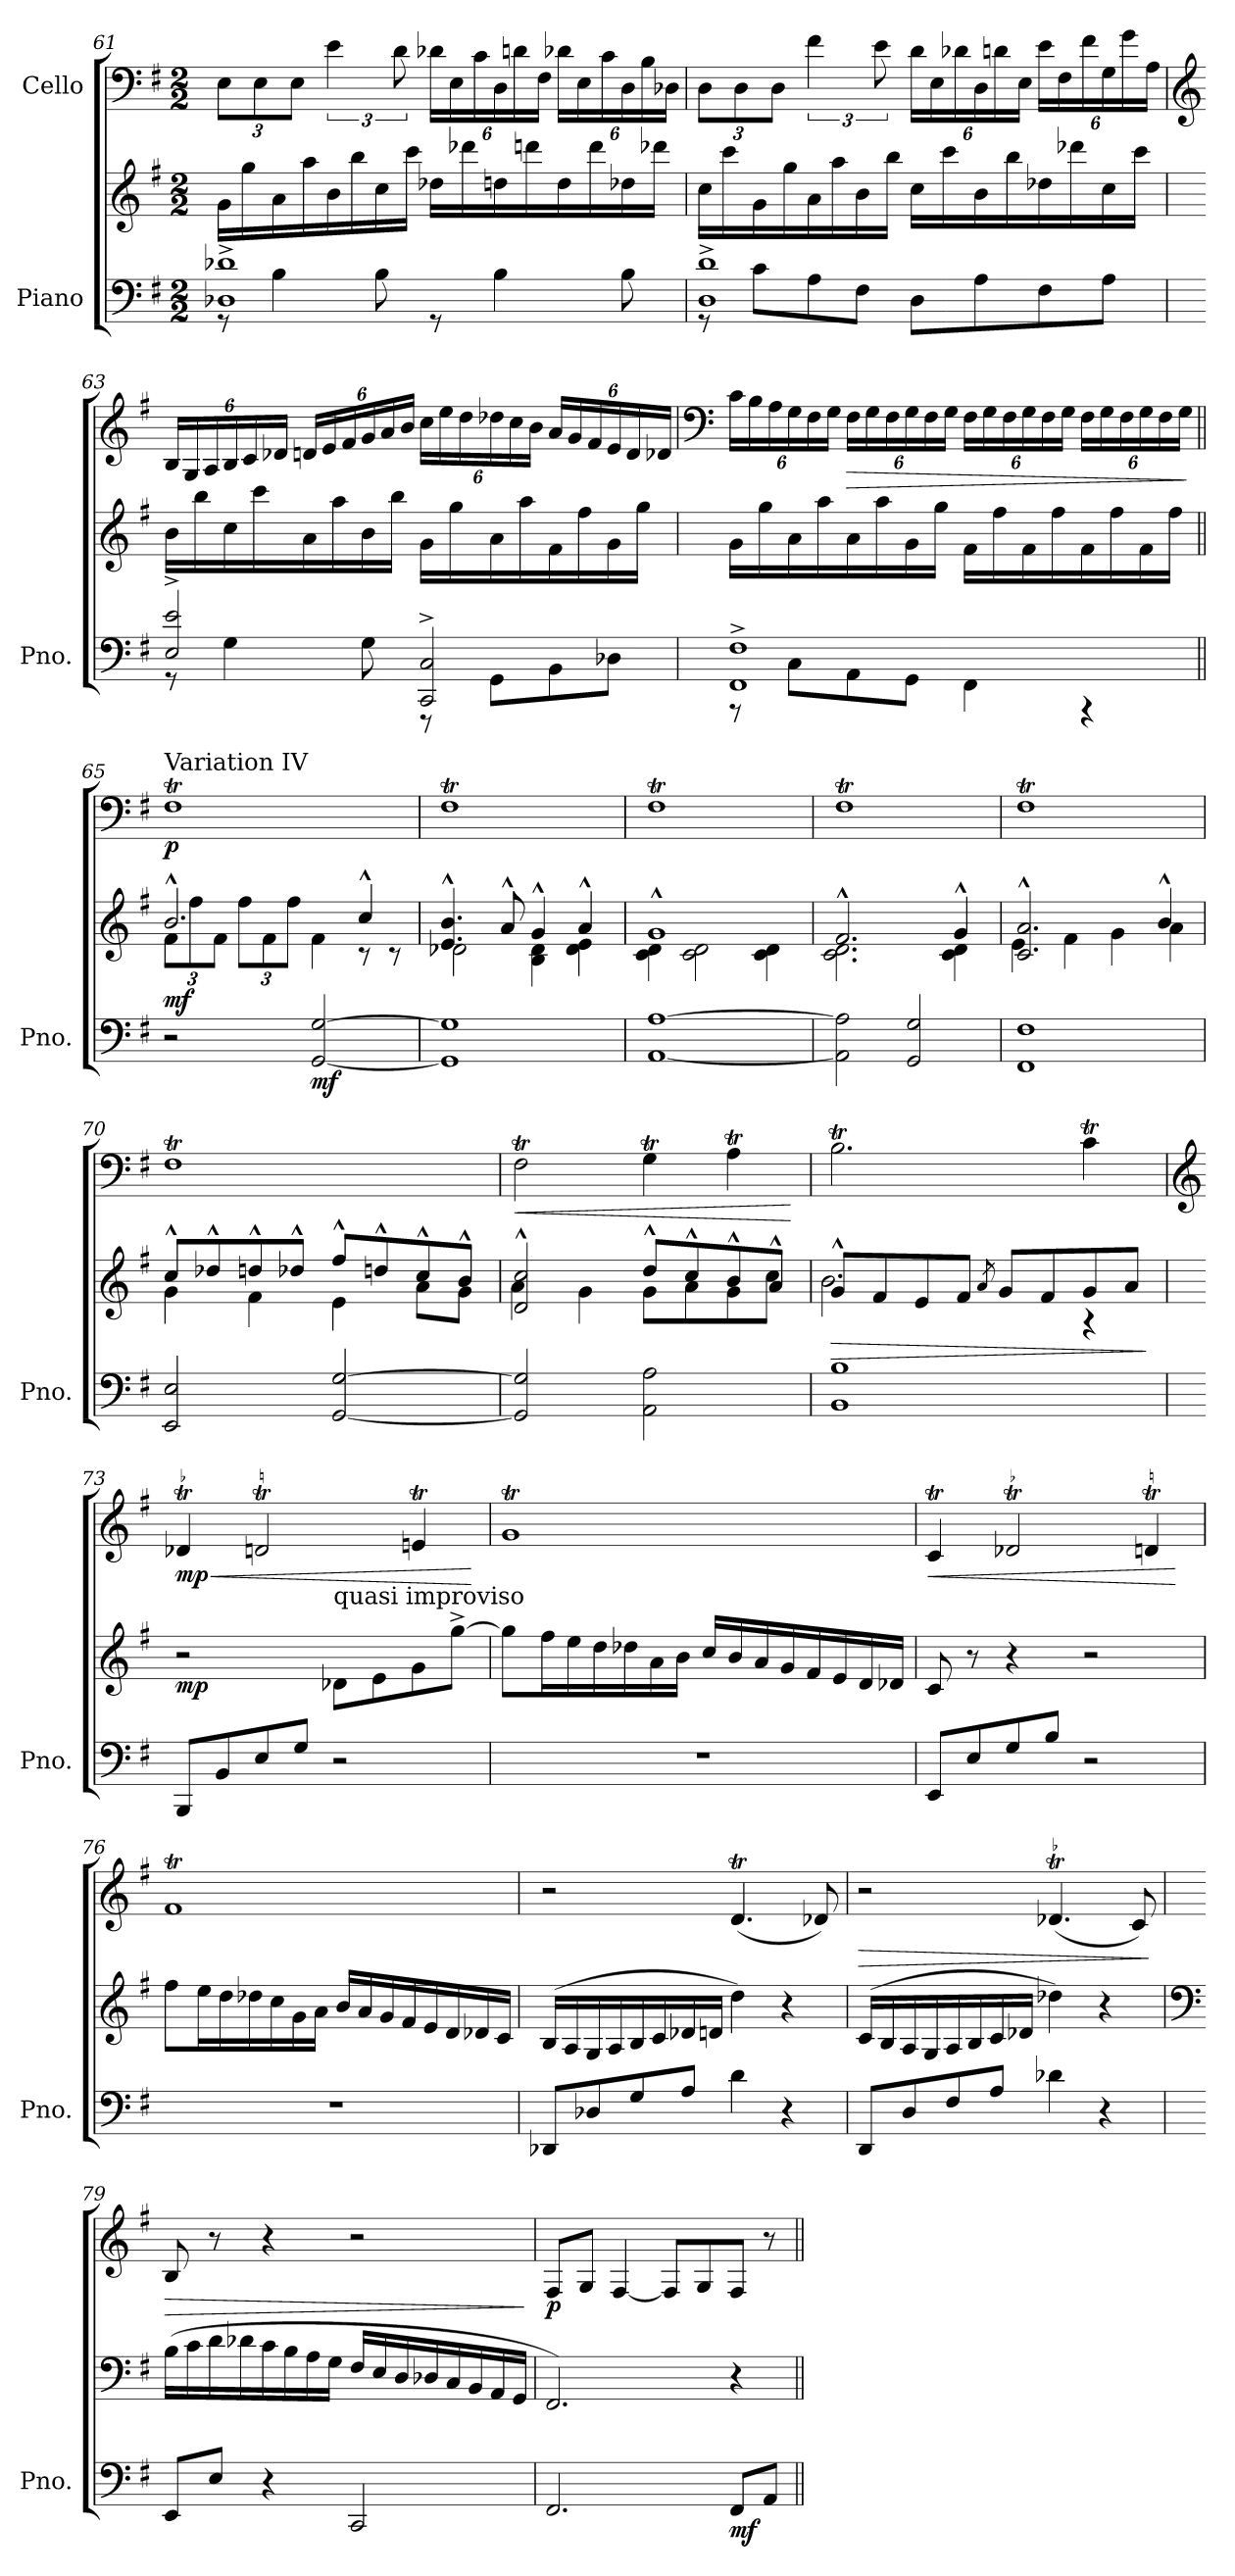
**kern	**kern	**dynam	**kern	**dynam
*part2	*part2	*part2	*part1	*part1
*staff3	*staff2	*staff2/3	*staff1	*staff1
*I"Piano	*	*	*I"Cello	*
*I'Pno.	*	*	*	*
*clefF4	*clefG2	*	*clefF4	*
*k[f#]	*k[f#]	*	*k[f#]	*
*M2/2	*M2/2	*	*M2/2	*
=61	=61	=61	=61	=61
*^	*	*	*	*
1D-X^ 1d-X^	8r	16gLL	.	12EL	.
.	.	16gg	.	.	.
.	.	.	.	12E	.
.	4B	16a	.	.	.
.	.	.	.	12EJ	.
.	.	16aa	.	.	.
.	.	16b	.	6e	.
.	.	16bb	.	.	.
.	8B	16cc	.	.	.
.	.	.	.	12d	.
.	.	16cccJJ	.	.	.
.	8r	16dd-XLL	.	24d-XLL	.
.	.	.	.	24E	.
.	.	16ddd-X	.	.	.
.	.	.	.	24c	.
.	4B	16ddn	.	24D	.
.	.	.	.	24dn	.
.	.	16dddn	.	.	.
.	.	.	.	24F#JJ	.
.	.	16dd	.	24d-XLL	.
.	.	.	.	24E	.
.	.	16ddd	.	.	.
.	.	.	.	24c	.
.	8B	16dd-X	.	24D	.
.	.	.	.	24B	.
.	.	16ddd-XJJ	.	.	.
.	.	.	.	24D-XJJ	.
=62	=62	=62	=62	=62	=62
1D^ 1d^	8r	16ccLL	.	12DL	.
.	.	16ccc	.	.	.
.	.	.	.	12D	.
.	8cL	16g	.	.	.
.	.	.	.	12DJ	.
.	.	16gg	.	.	.
.	8A	16a	.	6f#	.
.	.	16aa	.	.	.
.	8F#J	16b	.	.	.
.	.	.	.	12e	.
.	.	16bbJJ	.	.	.
.	8DL	16ccLL	.	24dLL	.
.	.	.	.	24E	.
.	.	16ccc	.	.	.
.	.	.	.	24d-X	.
.	8A	16b	.	24D	.
.	.	.	.	24dn	.
.	.	16bb	.	.	.
.	.	.	.	24EJJ	.
.	8F#	16dd-X	.	24eLL	.
.	.	.	.	24F#	.
.	.	16ddd-X	.	.	.
.	.	.	.	24f#	.
.	8AJ	16cc	.	24G	.
.	.	.	.	24g	.
.	.	16cccJJ	.	.	.
.	.	.	.	24AJJ	.
=63	=63	=63	=63	=63	=63
*	*	*	*	*clefG2	*
2E^ 2e^	8r	16bLL	.	24BLL	.
.	.	.	.	24G	.
.	.	16bb	.	.	.
.	.	.	.	24A	.
.	4G	16cc	.	24B	.
.	.	.	.	24c	.
.	.	16ccc	.	.	.
.	.	.	.	24d-XJJ	.
.	.	16a	.	24dnLL	.
.	.	.	.	24e	.
.	.	16aa	.	.	.
.	.	.	.	24f#	.
.	8G	16b	.	24g	.
.	.	.	.	24a	.
.	.	16bbJJ	.	.	.
.	.	.	.	24bJJ	.
2CC^ 2C^	8r	16gLL	.	24ccLL	.
.	.	.	.	24ee	.
.	.	16gg	.	.	.
.	.	.	.	24dd	.
.	8GGL	16a	.	24dd-X	.
.	.	.	.	24cc	.
.	.	16aa	.	.	.
.	.	.	.	24bJJ	.
.	8BB	16f#	.	24aLL	.
.	.	.	.	24g	.
.	.	16ff#	.	.	.
.	.	.	.	24f#	.
.	8D-XJ	16g	.	24e	.
.	.	.	.	24d	.
.	.	16ggJJ	.	.	.
.	.	.	.	24d-XJJ	.
=64	=64	=64	=64	=64	=64
*	*	*	*	*clefF4	*
1FF#^ 1F#^	8r	16gLL	.	24cLL	.
.	.	.	.	24B	.
.	.	16gg	.	.	.
.	.	.	.	24A	.
.	8CL	16a	.	24G	.
.	.	.	.	24F#	.
.	.	16aa	.	.	.
.	.	.	.	24GJJ	.
!	!	!	!	!	!LO:HP:b
.	8AA	16a	.	24F#LL	>
.	.	.	.	24G	.
.	.	16aa	.	.	.
.	.	.	.	24F#	.
.	8GGJ	16g	.	24G	.
.	.	.	.	24F#	.
.	.	16ggJJ	.	.	.
.	.	.	.	24GJJ	.
.	4FF#	16f#LL	.	24F#LL	.
.	.	.	.	24G	.
.	.	16ff#	.	.	.
.	.	.	.	24F#	.
.	.	16f#	.	24G	.
.	.	.	.	24F#	.
.	.	16ff#	.	.	.
.	.	.	.	24GJJ	.
.	4r	16f#	.	24F#LL	.
.	.	.	.	24G	.
.	.	16ff#	.	.	.
.	.	.	.	24F#	.
.	.	16f#	.	24G	.
.	.	.	.	24F#	.
.	.	16ff#JJ	.	.	.
.	.	.	.	24GJJ	.
*v	*v	*	*	*	*
.	.	.	.	]
!!LO:LB:g=z
=65||	=65||	=65||	=65||	=65||
*	*^	*	*	*
!	!	!	!	!LO:TX:a:t=Variation IV	!
!	!	!	!LO:DY:b	!	!LO:DY:b
2r	2.b^^	12f#L	mf	1F#t	p
.	.	12ff#	.	.	.
.	.	12f#J	.	.	.
.	.	12ff#L	.	.	.
.	.	12f#	.	.	.
.	.	12ff#J	.	.	.
!	!	!	!LO:DY:b=2	!	!
[2GG [2G	.	4f#	mf	.	.
.	4cc^^	8r	.	.	.
.	.	8r	.	.	.
=66	=66	=66	=66	=66	=66
1GG] 1G]	4.b^^ 4.e^^	2d-X	.	1F#t	.
.	8a^^	.	.	.	.
.	4g^^	4d- 4B	.	.	.
.	4a^^	4d- 4e	.	.	.
=67	=67	=67	=67	=67	=67
[1AA [1A	1g^^	4d 4c	.	1F#t	.
.	.	2c 2d	.	.	.
.	.	4c 4d	.	.	.
=68	=68	=68	=68	=68	=68
2AA] 2A]	2.f#^^	2.c 2.d	.	1F#t	.
2GG 2G	.	.	.	.	.
.	4g^^	4c 4d	.	.	.
=69	=69	=69	=69	=69	=69
1FF# 1F#	2.a^^ 2.c^^	4e	.	1F#t	.
.	.	4f#	.	.	.
.	.	4g	.	.	.
.	4b^^	4a	.	.	.
=70	=70	=70	=70	=70	=70
2EE 2E	8cc^^L	4g	.	1F#t	.
.	8dd-X^^	.	.	.	.
.	8ddn^^	4f#	.	.	.
.	8dd-X^^J	.	.	.	.
[2GG [2G	8ff#^^L	4e	.	.	.
.	8ddn^^	.	.	.	.
.	8cc^^	8aL	.	.	.
.	8b^^J	8gJ	.	.	.
=71	=71	=71	=71	=71	=71
!	!	!	!	!	!LO:HP:b
2GG] 2G]	2cc^^ 2d^^	4a	.	2F#t	<
.	.	4g	.	.	.
2AA 2A	8dd^^L	8gL	.	4GT	.
.	8cc^^	8a	.	.	.
.	8b^^	8g	.	4AT	.
.	8a^^J	8ccJ	.	.	.
*	*v	*v	*	*	*
.	.	.	.	[
=72	=72	=72	=72	=72
!	!	!LO:HP:b	!	!
*	*^	*	*	*
1BB 1B	8g^^L	2.b	>	2.Bt	.
.	8f#	.	.	.	.
.	8e	.	.	.	.
.	8f#J	.	.	.	.
.	8qa	.	.	.	.
.	8gL	.	.	.	.
.	8f#	.	.	.	.
.	8g	4r	.	4cT	.
.	8aJ	.	.	.	.
*	*v	*v	*	*	*
.	.	]	.	.
=73	=73	=73	=73	=73
*	*	*	*clefG2	*
!	!	!LO:DY:b	!	!LO:HP:b
!	!	!	!	!LO:DY:n=1:b
8BBBL	2r	mp	4d-XT	< mp
8BB	.	.	.	.
8E	.	.	2dnT	.
8GJ	.	.	.	.
!	!LO:TX:a:t=quasi improviso	!	!	!
2r	8d-XL	.	.	.
.	8e	.	.	.
.	8g	.	4eT	.
.	[8gg^J	.	.	.
.	.	.	.	[
=74	=74	=74	=74	=74
1r	8ggL]	.	1gT	.
.	16ff#L	.	.	.
.	16ee	.	.	.
.	16dd	.	.	.
.	16dd-X	.	.	.
.	16a	.	.	.
.	16bJJ	.	.	.
.	16ccLL	.	.	.
.	16b	.	.	.
.	16a	.	.	.
.	16g	.	.	.
.	16f#	.	.	.
.	16e	.	.	.
.	16d	.	.	.
.	16d-XJJ	.	.	.
=75	=75	=75	=75	=75
!	!	!	!	!LO:HP:b
8EEL	8c	.	4cT	<
8E	8r	.	.	.
8G	4r	.	2d-XT	.
8BJ	.	.	.	.
2r	2r	.	.	.
.	.	.	4dnT	.
.	.	.	.	[
=76	=76	=76	=76	=76
1r	8ff#L	.	1f#t	.
.	16eeL	.	.	.
.	16dd	.	.	.
.	16dd-X	.	.	.
.	16cc	.	.	.
.	16g	.	.	.
.	16aJJ	.	.	.
.	16bLL	.	.	.
.	16a	.	.	.
.	16g	.	.	.
.	16f#	.	.	.
.	16e	.	.	.
.	16d	.	.	.
.	16d-X	.	.	.
.	16cJJ	.	.	.
=77	=77	=77	=77	=77
8DD-XL	(16BLL	.	2r	.
.	16A	.	.	.
8D-X	16G	.	.	.
.	16A	.	.	.
8G	16B	.	.	.
.	16c	.	.	.
8AJ	16d-X	.	.	.
.	16dnJJ	.	.	.
4d	4dd)	.	(4.dT	.
4r	4r	.	.	.
.	.	.	8d-X)	.
=78	=78	=78	=78	=78
!	!	!	!	!LO:HP:b
8DDL	(16cLL	.	2r	>
.	16B	.	.	.
8D	16A	.	.	.
.	16G	.	.	.
8F#	16A	.	.	.
.	16B	.	.	.
8AJ	16c	.	.	.
.	16d-XJJ	.	.	.
4d-X	4dd-X)	.	(4.d-XT	.
4r	4r	.	.	.
.	.	.	8c)	.
.	.	.	.	]
=79	=79	=79	=79	=79
*	*clefF4	*	*	*
!	!	!	!	!LO:HP:b
8EEL	(16BLL	.	8B	>
.	16c	.	.	.
8EJ	16d	.	8r	.
.	16d-X	.	.	.
4r	16c	.	4r	.
.	16B	.	.	.
.	16A	.	.	.
.	16GJJ	.	.	.
2CC	16F#LL	.	2r	.
.	16E	.	.	.
.	16D	.	.	.
.	16D-X	.	.	.
.	16C	.	.	.
.	16BB	.	.	.
.	16AA	.	.	.
.	16GGJJ	.	.	.
.	.	.	.	]
=80	=80	=80	=80	=80
!	!	!	!	!LO:DY:b
2.FF#	2.FF#)	.	8F#L	p
.	.	.	8GJ	.
.	.	.	[4F#	.
.	.	.	8F#L]	.
.	.	.	8G	.
!	!	!LO:DY:b=2	!	!
8FF#L	4r	mf	8F#J	.
8AAJ	.	.	8r	.
=||	=||	=||	=||	=||
*-	*-	*-	*-	*-
